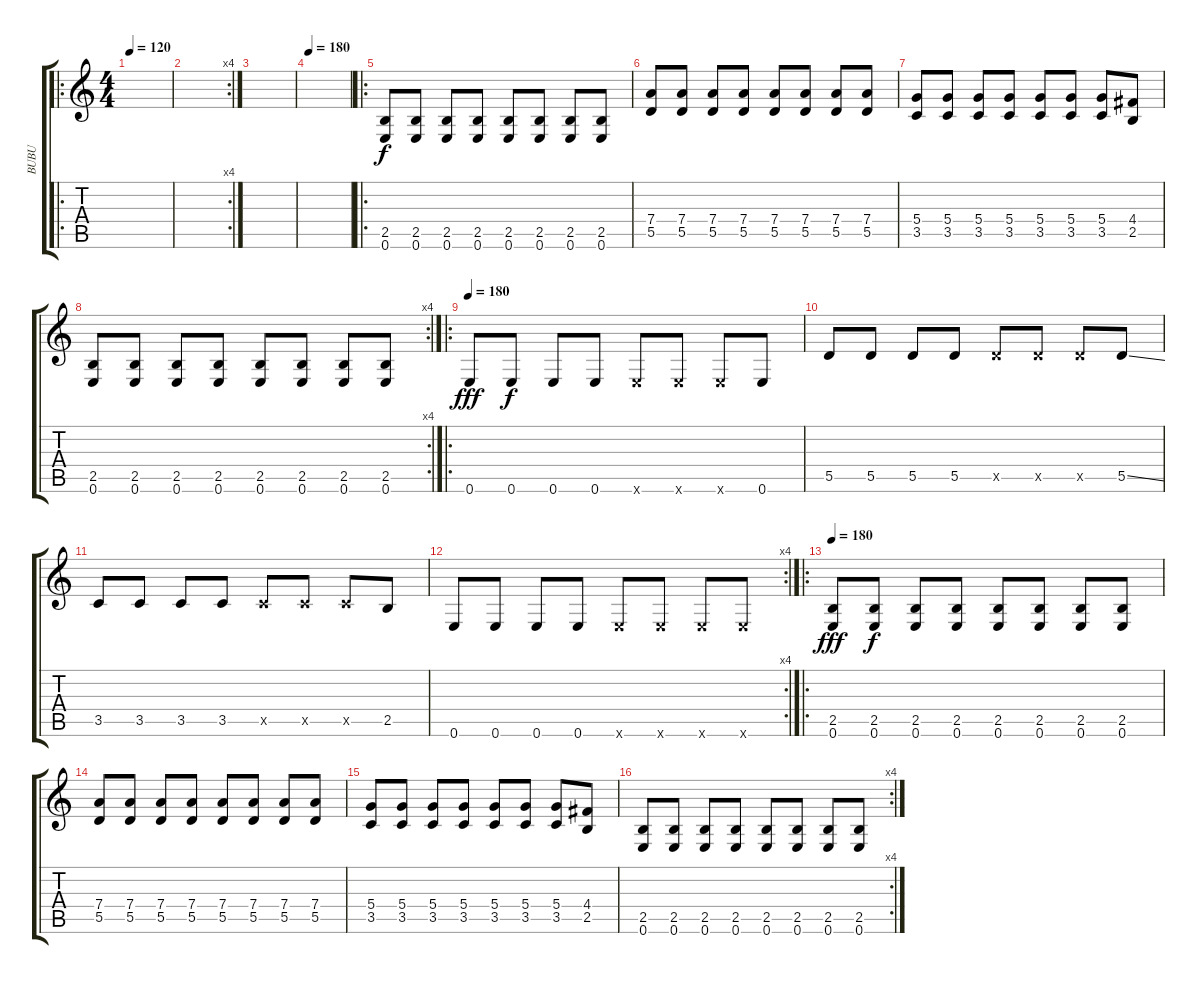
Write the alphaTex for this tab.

\track ("BUBU" "BUBU") {instrument distortionguitar}
\staff {score tabs}
\tuning (E4 B3 G3 D3 A2 E2) {hide}
\ro
\ts (4 4)
\tempo 120
\clef g2
\ks c
|
\rc 4
|
|
\tempo 180
|
\ro
(2.5 0.6).8 (2.5 0.6).8{dy f} (2.5 0.6).8 (2.5 0.6).8 (2.5 0.6).8 (2.5 0.6).8 (2.5 0.6).8 (2.5 0.6).8 |
(7.4 5.5).8 (7.4 5.5).8 (7.4 5.5).8 (7.4 5.5).8 (7.4 5.5).8 (7.4 5.5).8 (7.4 5.5).8 (7.4 5.5).8 |
(5.4 3.5).8 (5.4 3.5).8 (5.4 3.5).8 (5.4 3.5).8 (5.4 3.5).8 (5.4 3.5).8 (5.4 3.5).8 (4.4 2.5).8 |
\rc 4
(2.5 0.6).8 (2.5 0.6).8 (2.5 0.6).8 (2.5 0.6).8 (2.5 0.6).8 (2.5 0.6).8 (2.5 0.6).8 (2.5 0.6).8 |
\ro
\tempo 180
0.6.8{dy fff} 0.6.8{dy f} 0.6.8 0.6.8 0.6{x}.8 0.6{x}.8 0.6{x}.8 0.6.8 |
5.5.8 5.5.8 5.5.8 5.5.8 5.5{x}.8 5.5{x}.8 5.5{x}.8 5.5{ss}.8 |
3.5.8 3.5.8 3.5.8 3.5.8 3.5{x}.8 3.5{x}.8 3.5{x}.8 2.5.8 |
\rc 4
0.6.8 0.6.8 0.6.8 0.6.8 0.6{x}.8 0.6{x}.8 0.6{x}.8 0.6{x}.8 |
\ro
\tempo 180
(2.5 0.6).8{dy fff} (2.5 0.6).8{dy f} (2.5 0.6).8 (2.5 0.6).8 (2.5 0.6).8 (2.5 0.6).8 (2.5 0.6).8 (2.5 0.6).8 |
(7.4 5.5).8 (7.4 5.5).8 (7.4 5.5).8 (7.4 5.5).8 (7.4 5.5).8 (7.4 5.5).8 (7.4 5.5).8 (7.4 5.5).8 |
(5.4 3.5).8 (5.4 3.5).8 (5.4 3.5).8 (5.4 3.5).8 (5.4 3.5).8 (5.4 3.5).8 (5.4 3.5).8 (4.4 2.5).8 |
\rc 4
(2.5 0.6).8 (2.5 0.6).8 (2.5 0.6).8 (2.5 0.6).8 (2.5 0.6).8 (2.5 0.6).8 (2.5 0.6).8 (2.5 0.6).8
